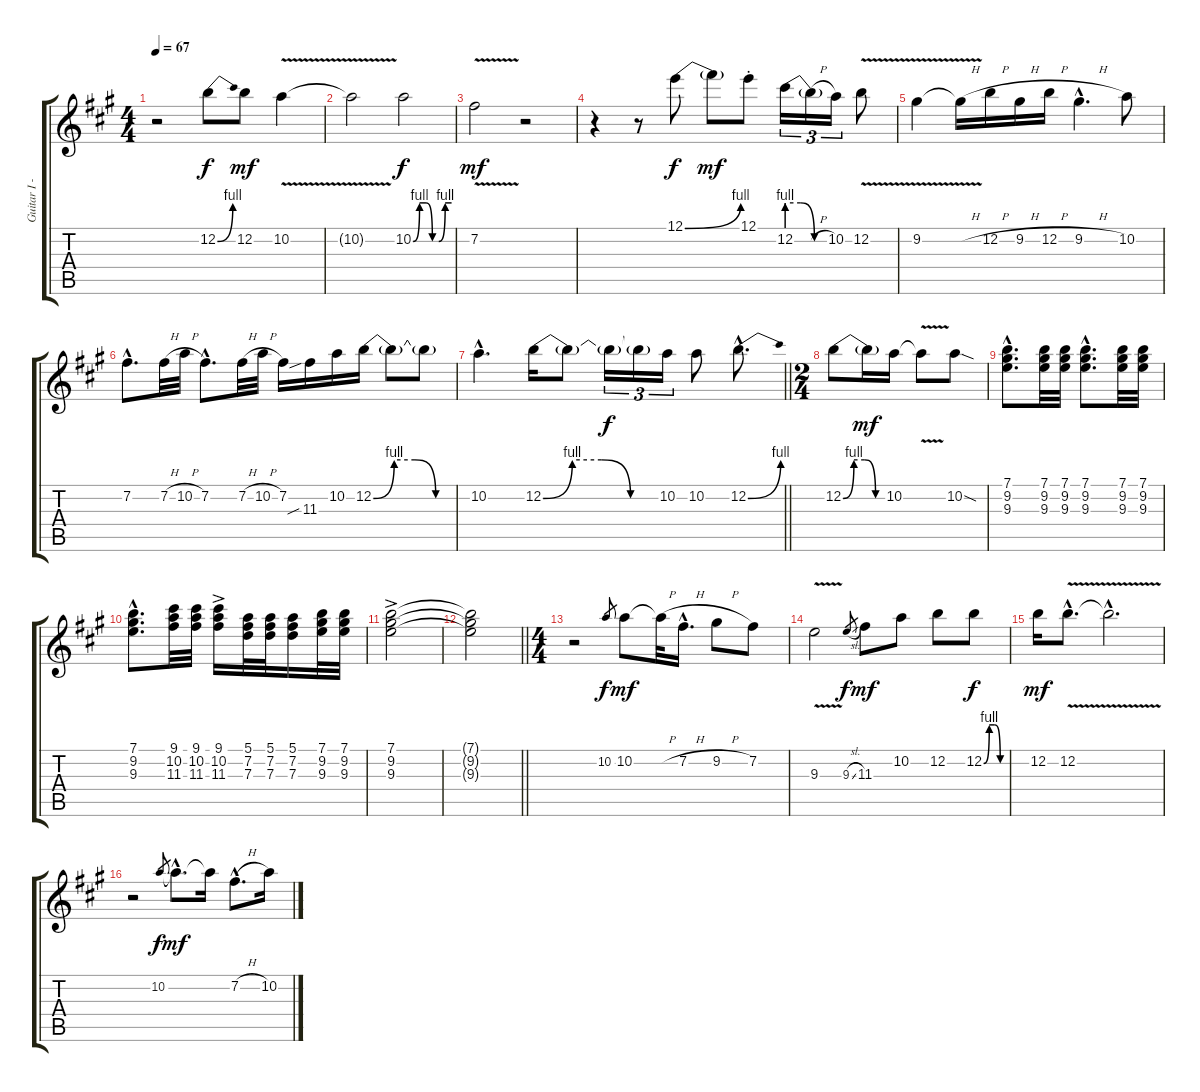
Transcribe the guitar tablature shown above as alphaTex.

\track ("Guitar I - Eric Clapton " "Guitar I -") {instrument distortionguitar}
\staff {score tabs}
\tuning (E4 B3 G3 D3 A2 E2) {hide}
\ts (4 4)
\tempo 67
\clef g2
\ks a
r.2{dy mf} 12.2{be (bend 0 0 60 4)}.8{dy f} 12.2.8{dy mf} 10.2{v}.4 |
10.2{t}.2 10.2{be (custom 0 0 10 4 20 4 30 0 40 0 50 4 60 4)}.2{dy f} |
7.2{v}.2{dy mf} r.2 |
r.4 r.8 12.1{be (bend 0 0 60 4)}.8{dy f} 12.1{t}.8{dy mf} 12.1{st}.8 12.2{be (custom 0 4 20 4 40 0 60 0)}.16{tu (3 2)} 12.2{h t}.16{tu (3 2)} 10.2.16{tu (3 2)} 12.2{v}.8 |
9.2{v}.4 9.2{h t}.16 12.2{h}.16 9.2{h}.16 12.2{h}.16 9.2{h hac}.4{d} 10.2.8 |
7.2{hac}.8{d} 7.2{h}.32 10.2{h}.32 7.2{hac}.8{d} 7.2{h}.32 10.2{h}.32 7.2.16 11.3{sib}.16 10.2.16 12.2{be (custom 0 0 15 4 30 4 45 0 60 0)}.16 12.2{t}.8 12.2{t}.8 |
\barLineRight lightlight
10.2{hac}.4{d} 12.2{be (custom 0 0 15 4 30 4 45 0 60 0)}.16 12.2{t}.8 12.2{t}.16{tu (3 2) dy f} 12.2{t}.16{tu (3 2)} 10.2.16{tu (3 2)} 10.2.8 12.2{be (bend 0 0 60 4) hac}.8{d} |
\ts (2 4)
12.2{be (custom 0 0 15 4 30 4 45 0 60 0)}.8 12.2{t}.16{dy mf} 10.2.16 10.2{v t}.8 10.2{sod}.8 |
(7.1{hac} 9.2{hac} 9.3{hac}).8{d} (7.1 9.2 9.3).32 (7.1 9.2 9.3).32 (7.1{hac} 9.2{hac} 9.3{hac}).8{d} (7.1 9.2 9.3).32 (7.1 9.2 9.3).32 |
(7.1{hac} 9.2{hac} 9.3{hac}).8{d} (9.1 10.2 11.3).32 (9.1 10.2 11.3).32 (9.1{ac} 10.2{ac} 11.3{ac}).16 (5.1 7.2 7.3).32 (5.1 7.2 7.3).32 (5.1 7.2 7.3).16 (7.1 9.2 9.3).32 (7.1 9.2 9.3).32 |
(7.1{ac} 9.2{ac} 9.3{ac}).2 |
\barLineRight lightlight
(7.1{t} 9.2{t} 9.3{t}).2 |
\ts (4 4)
r.2 10.2.8{gr dy f} 10.2.8{dy mf} 10.2{h t}.32 7.2{h hac}.16{d} 9.2{h}.8 7.2.8 |
9.3{v}.2 9.3{sl}.8{gr dy f} 11.3.8{dy mf} 10.2.8 12.2.8 12.2{be (custom 0 0 15 4 30 4 45 0 60 0)}.8{dy f} |
12.2.16{dy mf} 12.2{v hac}.8{d} 12.2{v hac t}.2{d} |
r.2 10.2.8{gr dy f} 10.2{hac t}.8{d dy mf} 10.2{t}.16 7.2{h hac}.8{d} 10.2.16
